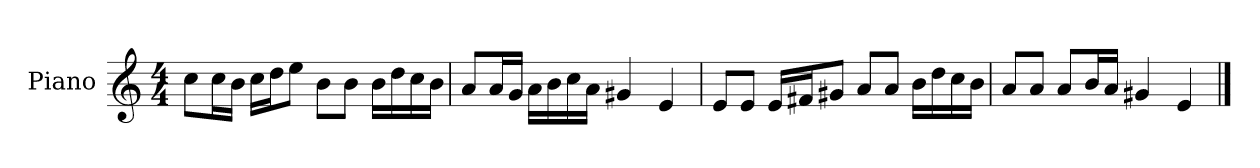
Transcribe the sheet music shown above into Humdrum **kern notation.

**kern
*part1
*staff1
*I"Piano
*I'P-no
*clefG2
*k[]
*M4/4
*MM90
=1
8cc\L
16cc\L
16b\JJ
16cc\LL
16dd\J
8ee\J
8b\L
8b\J
16b\LL
16dd\
16cc\
16b\JJ
=2
8a/L
16a/L
16g/JJ
16a\LL
16b\
16cc\
16a\JJ
4g#X/
4e/
=3
8e/L
8e/J
16e/LL
16f#X/J
8g#X/J
8a/L
8a/J
16b\LL
16dd\
16cc\
16b\JJ
=4
8a/L
8a/J
8a/L
16b/L
16a/JJ
4g#X/
4e/
==
*-
